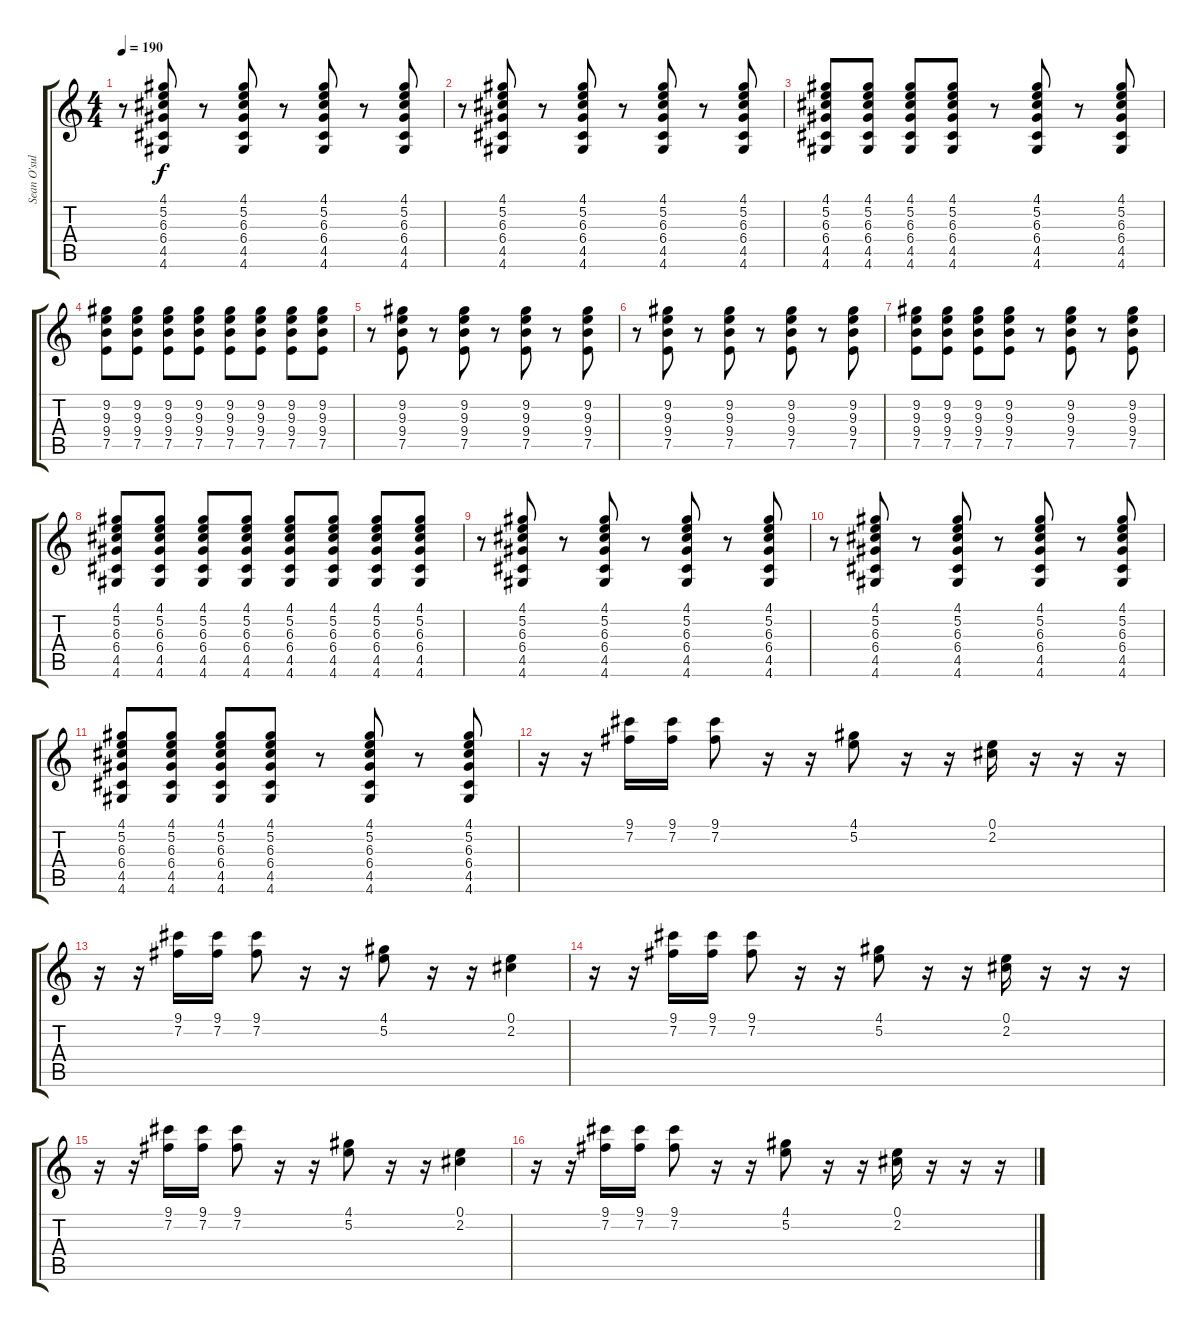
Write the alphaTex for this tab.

\track ("Sean O'sullivan " "Sean O'sul") {instrument overdrivenguitar}
\staff {score tabs}
\tuning (E4 B3 G3 D3 A2 E2) {hide}
\ts (4 4)
\tempo 190
\clef g2
\ks c
r.8{dy f} (4.1 5.2 6.3 6.4 4.5 4.6).8 r.8 (4.1 5.2 6.3 6.4 4.5 4.6).8 r.8 (4.1 5.2 6.3 6.4 4.5 4.6).8 r.8 (4.1 5.2 6.3 6.4 4.5 4.6).8 |
r.8 (4.1 5.2 6.3 6.4 4.5 4.6).8 r.8 (4.1 5.2 6.3 6.4 4.5 4.6).8 r.8 (4.1 5.2 6.3 6.4 4.5 4.6).8 r.8 (4.1 5.2 6.3 6.4 4.5 4.6).8 |
(4.1 5.2 6.3 6.4 4.5 4.6).8 (4.1 5.2 6.3 6.4 4.5 4.6).8 (4.1 5.2 6.3 6.4 4.5 4.6).8 (4.1 5.2 6.3 6.4 4.5 4.6).8 r.8 (4.1 5.2 6.3 6.4 4.5 4.6).8 r.8 (4.1 5.2 6.3 6.4 4.5 4.6).8 |
(9.2 9.3 9.4 7.5).8 (9.2 9.3 9.4 7.5).8 (9.2 9.3 9.4 7.5).8 (9.2 9.3 9.4 7.5).8 (9.2 9.3 9.4 7.5).8 (9.2 9.3 9.4 7.5).8 (9.2 9.3 9.4 7.5).8 (9.2 9.3 9.4 7.5).8 |
r.8 (9.2 9.3 9.4 7.5).8 r.8 (9.2 9.3 9.4 7.5).8 r.8 (9.2 9.3 9.4 7.5).8 r.8 (9.2 9.3 9.4 7.5).8 |
r.8 (9.2 9.3 9.4 7.5).8 r.8 (9.2 9.3 9.4 7.5).8 r.8 (9.2 9.3 9.4 7.5).8 r.8 (9.2 9.3 9.4 7.5).8 |
(9.2 9.3 9.4 7.5).8 (9.2 9.3 9.4 7.5).8 (9.2 9.3 9.4 7.5).8 (9.2 9.3 9.4 7.5).8 r.8 (9.2 9.3 9.4 7.5).8 r.8 (9.2 9.3 9.4 7.5).8 |
(4.1 5.2 6.3 6.4 4.5 4.6).8 (4.1 5.2 6.3 6.4 4.5 4.6).8 (4.1 5.2 6.3 6.4 4.5 4.6).8 (4.1 5.2 6.3 6.4 4.5 4.6).8 (4.1 5.2 6.3 6.4 4.5 4.6).8 (4.1 5.2 6.3 6.4 4.5 4.6).8 (4.1 5.2 6.3 6.4 4.5 4.6).8 (4.1 5.2 6.3 6.4 4.5 4.6).8 |
r.8 (4.1 5.2 6.3 6.4 4.5 4.6).8 r.8 (4.1 5.2 6.3 6.4 4.5 4.6).8 r.8 (4.1 5.2 6.3 6.4 4.5 4.6).8 r.8 (4.1 5.2 6.3 6.4 4.5 4.6).8 |
r.8 (4.1 5.2 6.3 6.4 4.5 4.6).8 r.8 (4.1 5.2 6.3 6.4 4.5 4.6).8 r.8 (4.1 5.2 6.3 6.4 4.5 4.6).8 r.8 (4.1 5.2 6.3 6.4 4.5 4.6).8 |
(4.1 5.2 6.3 6.4 4.5 4.6).8 (4.1 5.2 6.3 6.4 4.5 4.6).8 (4.1 5.2 6.3 6.4 4.5 4.6).8 (4.1 5.2 6.3 6.4 4.5 4.6).8 r.8 (4.1 5.2 6.3 6.4 4.5 4.6).8 r.8 (4.1 5.2 6.3 6.4 4.5 4.6).8 |
r.16 r.16 (9.1 7.2).16 (9.1 7.2).16 (9.1 7.2).8 r.16 r.16 (4.1 5.2).8 r.16 r.16 (0.1 2.2).16 r.16 r.16 r.16 |
r.16 r.16 (9.1 7.2).16 (9.1 7.2).16 (9.1 7.2).8 r.16 r.16 (4.1 5.2).8 r.16 r.16 (0.1 2.2).4 |
r.16 r.16 (9.1 7.2).16 (9.1 7.2).16 (9.1 7.2).8 r.16 r.16 (4.1 5.2).8 r.16 r.16 (0.1 2.2).16 r.16 r.16 r.16 |
r.16 r.16 (9.1 7.2).16 (9.1 7.2).16 (9.1 7.2).8 r.16 r.16 (4.1 5.2).8 r.16 r.16 (0.1 2.2).4 |
r.16 r.16 (9.1 7.2).16 (9.1 7.2).16 (9.1 7.2).8 r.16 r.16 (4.1 5.2).8 r.16 r.16 (0.1 2.2).16 r.16 r.16 r.16
